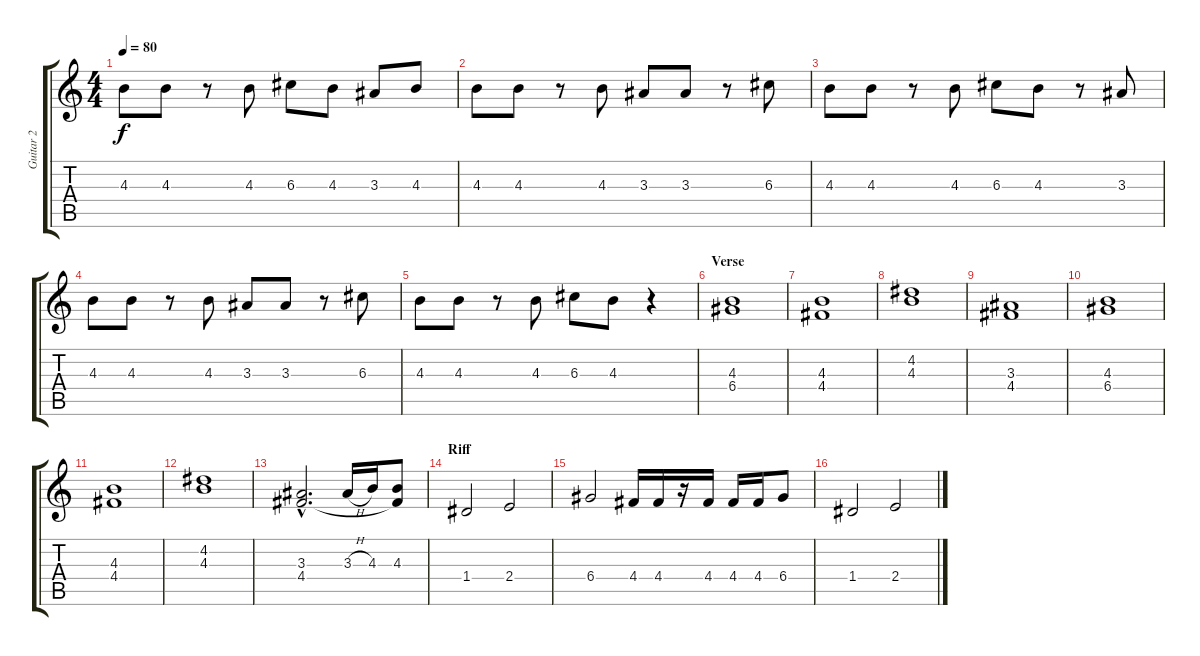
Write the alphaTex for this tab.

\track ("Guitar 2" "Guitar 2") {instrument acousticguitarsteel}
\staff {score tabs}
\tuning (E4 B3 G3 D3 A2 E2) {hide}
\ts (4 4)
\tempo 80
\clef g2
\ks c
4.3.8{dy f} 4.3.8 r.8 4.3.8 6.3.8 4.3.8 3.3.8 4.3.8 |
4.3.8 4.3.8 r.8 4.3.8 3.3.8 3.3.8 r.8 6.3.8 |
4.3.8 4.3.8 r.8 4.3.8 6.3.8 4.3.8 r.8 3.3.8 |
4.3.8 4.3.8 r.8 4.3.8 3.3.8 3.3.8 r.8 6.3.8 |
4.3.8 4.3.8 r.8 4.3.8 6.3.8 4.3.8 r.4 |
\section ("" "Verse")
(4.3 6.4).1{instrument acousticguitarsteel} |
(4.3 4.4).1 |
(4.2 4.3).1 |
(3.3 4.4).1 |
(4.3 6.4).1 |
(4.3 4.4).1 |
(4.2 4.3).1 |
(3.3{hac} 4.4{hac}).2{d} 3.3{h}.16 4.3.16 (4.3 4.4{t}).8 |
\section ("" "Riff")
1.4.2{instrument distortionguitar} 2.4.2 |
6.4.2 4.4.16 4.4.16 r.16 4.4.16 4.4.16 4.4.16 6.4.8 |
1.4.2 2.4.2
